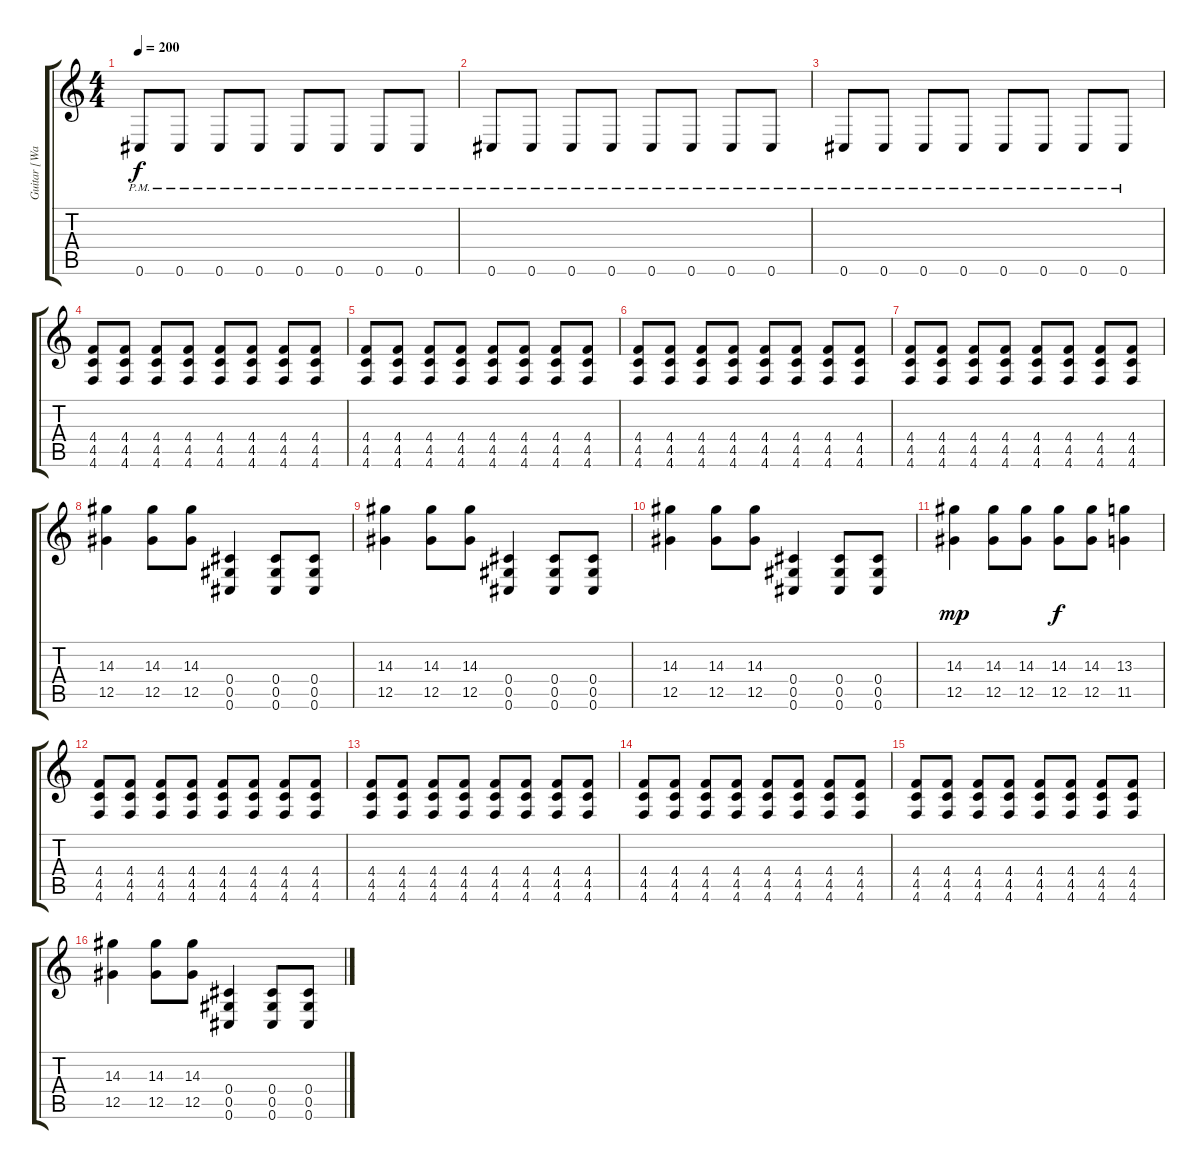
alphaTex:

\track ("Guitar [Wade Preston]" "Guitar [Wa") {instrument overdrivenguitar}
\staff {score tabs}
\tuning (Eb4 Bb3 Gb3 Db3 Ab2 Db2) {hide}
\ts (4 4)
\tempo 200
\clef g2
\ks c
0.6{pm}.8{dy f} 0.6{pm}.8 0.6{pm}.8 0.6{pm}.8 0.6{pm}.8 0.6{pm}.8 0.6{pm}.8 0.6{pm}.8 |
0.6{pm}.8 0.6{pm}.8 0.6{pm}.8 0.6{pm}.8 0.6{pm}.8 0.6{pm}.8 0.6{pm}.8 0.6{pm}.8 |
0.6{pm}.8 0.6{pm}.8 0.6{pm}.8 0.6{pm}.8 0.6{pm}.8 0.6{pm}.8 0.6{pm}.8 0.6{pm}.8 |
(4.4 4.5 4.6).8{balance 16} (4.4 4.5 4.6).8 (4.4 4.5 4.6).8 (4.4 4.5 4.6).8 (4.4 4.5 4.6).8 (4.4 4.5 4.6).8 (4.4 4.5 4.6).8 (4.4 4.5 4.6).8 |
(4.4 4.5 4.6).8 (4.4 4.5 4.6).8 (4.4 4.5 4.6).8 (4.4 4.5 4.6).8 (4.4 4.5 4.6).8 (4.4 4.5 4.6).8 (4.4 4.5 4.6).8 (4.4 4.5 4.6).8 |
(4.4 4.5 4.6).8 (4.4 4.5 4.6).8 (4.4 4.5 4.6).8 (4.4 4.5 4.6).8 (4.4 4.5 4.6).8 (4.4 4.5 4.6).8 (4.4 4.5 4.6).8 (4.4 4.5 4.6).8 |
(4.4 4.5 4.6).8 (4.4 4.5 4.6).8 (4.4 4.5 4.6).8 (4.4 4.5 4.6).8 (4.4 4.5 4.6).8 (4.4 4.5 4.6).8 (4.4 4.5 4.6).8 (4.4 4.5 4.6).8 |
(14.3 12.5).4 (14.3 12.5).8 (14.3 12.5).8 (0.4 0.5 0.6).4 (0.4 0.5 0.6).8 (0.4 0.5 0.6).8 |
(14.3 12.5).4 (14.3 12.5).8 (14.3 12.5).8 (0.4 0.5 0.6).4 (0.4 0.5 0.6).8 (0.4 0.5 0.6).8 |
(14.3 12.5).4 (14.3 12.5).8 (14.3 12.5).8 (0.4 0.5 0.6).4 (0.4 0.5 0.6).8 (0.4 0.5 0.6).8 |
(14.3 12.5).4{dy mp} (14.3 12.5).8 (14.3 12.5).8 (14.3 12.5).8{dy f} (14.3 12.5).8 (13.3 11.5).4 |
(4.4 4.5 4.6).8 (4.4 4.5 4.6).8 (4.4 4.5 4.6).8 (4.4 4.5 4.6).8 (4.4 4.5 4.6).8 (4.4 4.5 4.6).8 (4.4 4.5 4.6).8 (4.4 4.5 4.6).8 |
(4.4 4.5 4.6).8 (4.4 4.5 4.6).8 (4.4 4.5 4.6).8 (4.4 4.5 4.6).8 (4.4 4.5 4.6).8 (4.4 4.5 4.6).8 (4.4 4.5 4.6).8 (4.4 4.5 4.6).8 |
(4.4 4.5 4.6).8 (4.4 4.5 4.6).8 (4.4 4.5 4.6).8 (4.4 4.5 4.6).8 (4.4 4.5 4.6).8 (4.4 4.5 4.6).8 (4.4 4.5 4.6).8 (4.4 4.5 4.6).8 |
(4.4 4.5 4.6).8 (4.4 4.5 4.6).8 (4.4 4.5 4.6).8 (4.4 4.5 4.6).8 (4.4 4.5 4.6).8 (4.4 4.5 4.6).8 (4.4 4.5 4.6).8 (4.4 4.5 4.6).8 |
(14.3 12.5).4 (14.3 12.5).8 (14.3 12.5).8 (0.4 0.5 0.6).4 (0.4 0.5 0.6).8 (0.4 0.5 0.6).8
